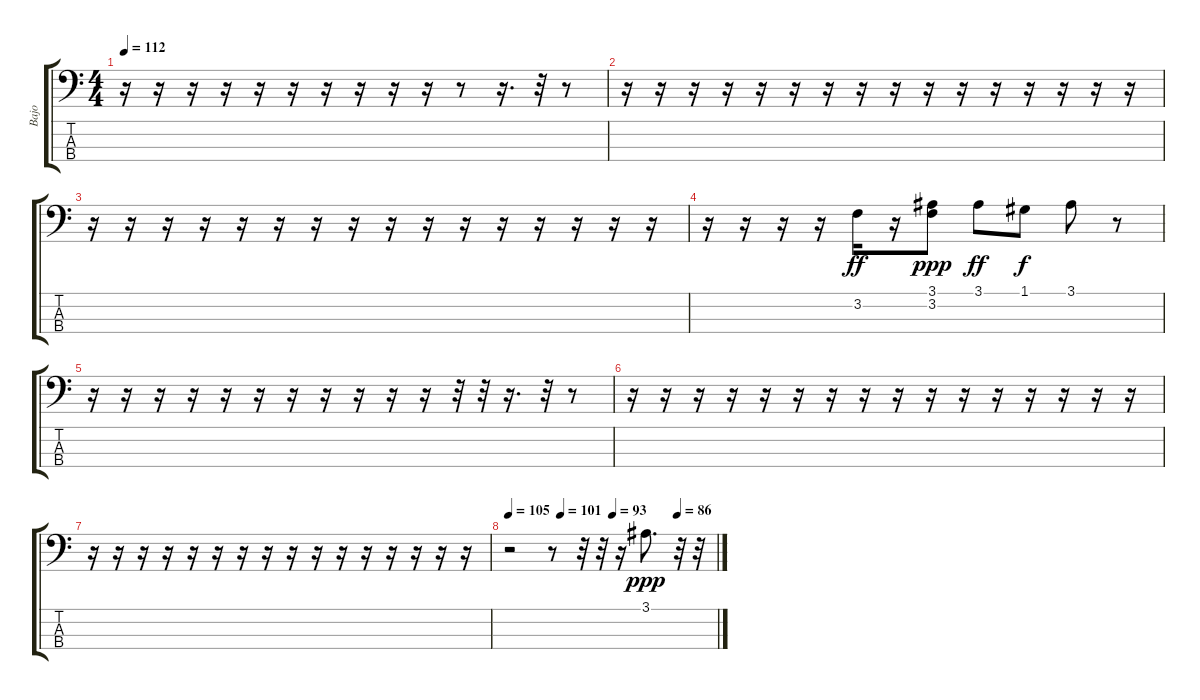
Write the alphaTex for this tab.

\track ("Bajo" "Bajo") {instrument electricbassfinger}
\staff {score tabs}
\tuning (G2 D2 A1 E1) {hide}
\ts (4 4)
\tempo 112
\clef f4
\ks c
r.16{dy f} r.16 r.16 r.16 r.16 r.16 r.16 r.16 r.16 r.16 r.8 r.16{d} r.32 r.8 |
r.16 r.16 r.16 r.16 r.16 r.16 r.16 r.16 r.16 r.16 r.16 r.16 r.16 r.16 r.16 r.16 |
r.16 r.16 r.16 r.16 r.16 r.16 r.16 r.16 r.16 r.16 r.16 r.16 r.16 r.16 r.16 r.16 |
r.16 r.16 r.16 r.16 3.2.16{dy ff} r.16 (3.1 3.2).8{dy ppp} 3.1.8{dy ff} 1.1.8{dy f} 3.1.8 r.8 |
r.16 r.16 r.16 r.16 r.16 r.16 r.16 r.16 r.16 r.16 r.16 r.32 r.32 r.16{d} r.32 r.8 |
r.16 r.16 r.16 r.16 r.16 r.16 r.16 r.16 r.16 r.16 r.16 r.16 r.16 r.16 r.16 r.16 |
r.16 r.16 r.16 r.16 r.16 r.16 r.16 r.16 r.16 r.16 r.16 r.16 r.16 r.16 r.16 r.16 |
\tempo 105
\tempo (101 0.25)
\tempo (93 0.5)
\tempo (86 0.8125)
r.2 r.8 r.32 r.32 r.16 3.1.8{d dy ppp} r.32 r.32
